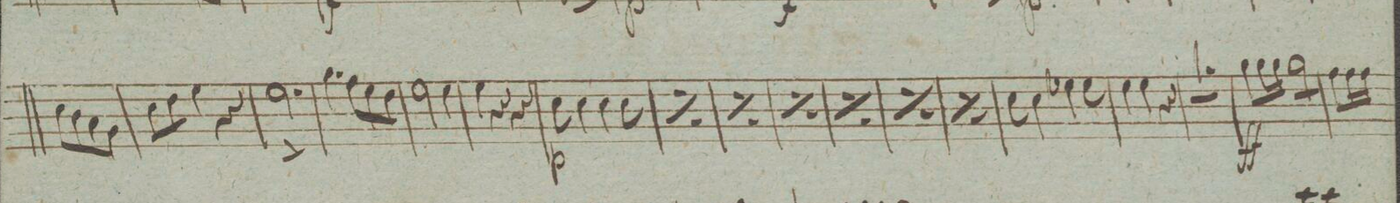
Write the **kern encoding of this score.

**kern	**dynam
*I"Clarinetto 1mo in C:	*
*clefG2	*
*k[]	*
*M3/4	*
8cc\L	.
8b\	.
8a\	.
8g\J	.
=94	=94
8cc\L	.
8dd\J	.
4ee\	.
4r	.
=95	=95
2.ee^<\	.
=96	=96
4.gg\	.
8ff\L	.
8ee\	.
8dd\J	.
=97	=97
2ee\	.
4ee\	.
=98	=98
4ee\	.
4r	.
4r	.
=99	=99
8cc\	p
4cc\	.
4cc\	.
8cc\	.
=100	=100
*rep	*
8cc\	.
4cc\	.
4cc\	.
8cc\	.
*Xrep	*
=101	=101
*rep	*
8cc\	.
4cc\	.
4cc\	.
8cc\	.
*Xrep	*
=102	=102
*rep	*
8cc\	.
4cc\	.
4cc\	.
8cc\	.
*Xrep	*
=103	=103
*rep	*
8cc\	.
4cc\	.
4cc\	.
8cc\	.
*Xrep	*
=104	=104
*rep	*
8cc\	.
4cc\	.
4cc\	.
8cc\	.
*Xrep	*
=105	=105
*rep	*
8cc\	.
4cc\	.
4cc\	.
8cc\	.
*Xrep	*
=106	=106
8cc\	.
4cc\	.
4ee-X\	.
8ee-\	.
=107	=107
4ee\	.
4ee\	.
4r	.
=108	=108
2.r	.
=109	=109
8gg\L	ff
16gg\L	.
16gg\JJ	.
*tremolo	*
8gg\L	.
8gg\	.
8gg\	.
8gg\J	.
*Xtremolo	*
=110	=110
8ff\L	.
16ff\L	.
16ff\JJ	.
*-	*-
